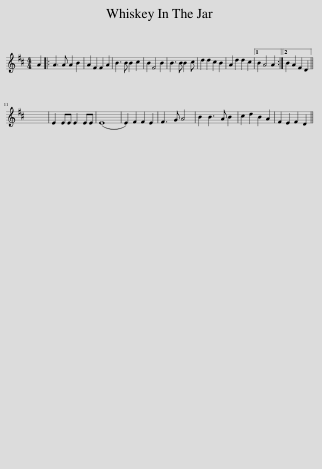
X:1
L:1/8
M:4/4
I:linebreak $
K:D
V:1 treble
V:1
 A2 |: A3 A A2 B2 | A2 F2 F2 A2 | B3 B B2 c2 | B2 F4 B2 | %5
 B3 B B2 c | d2 d2 c2 B2 | A2 d2 d2 c2 |1 B2 A4 A2 :|2 B2 A2 F2 D2 ||$ %10
 x8 | E2 EE E2 EE | (E8 | E2) F2 F2 E2 | F3 G A4 | %15
 B2 B3 A B2 | c2 d2 B2 A2 | F2 E2 F2 D2 || %18
